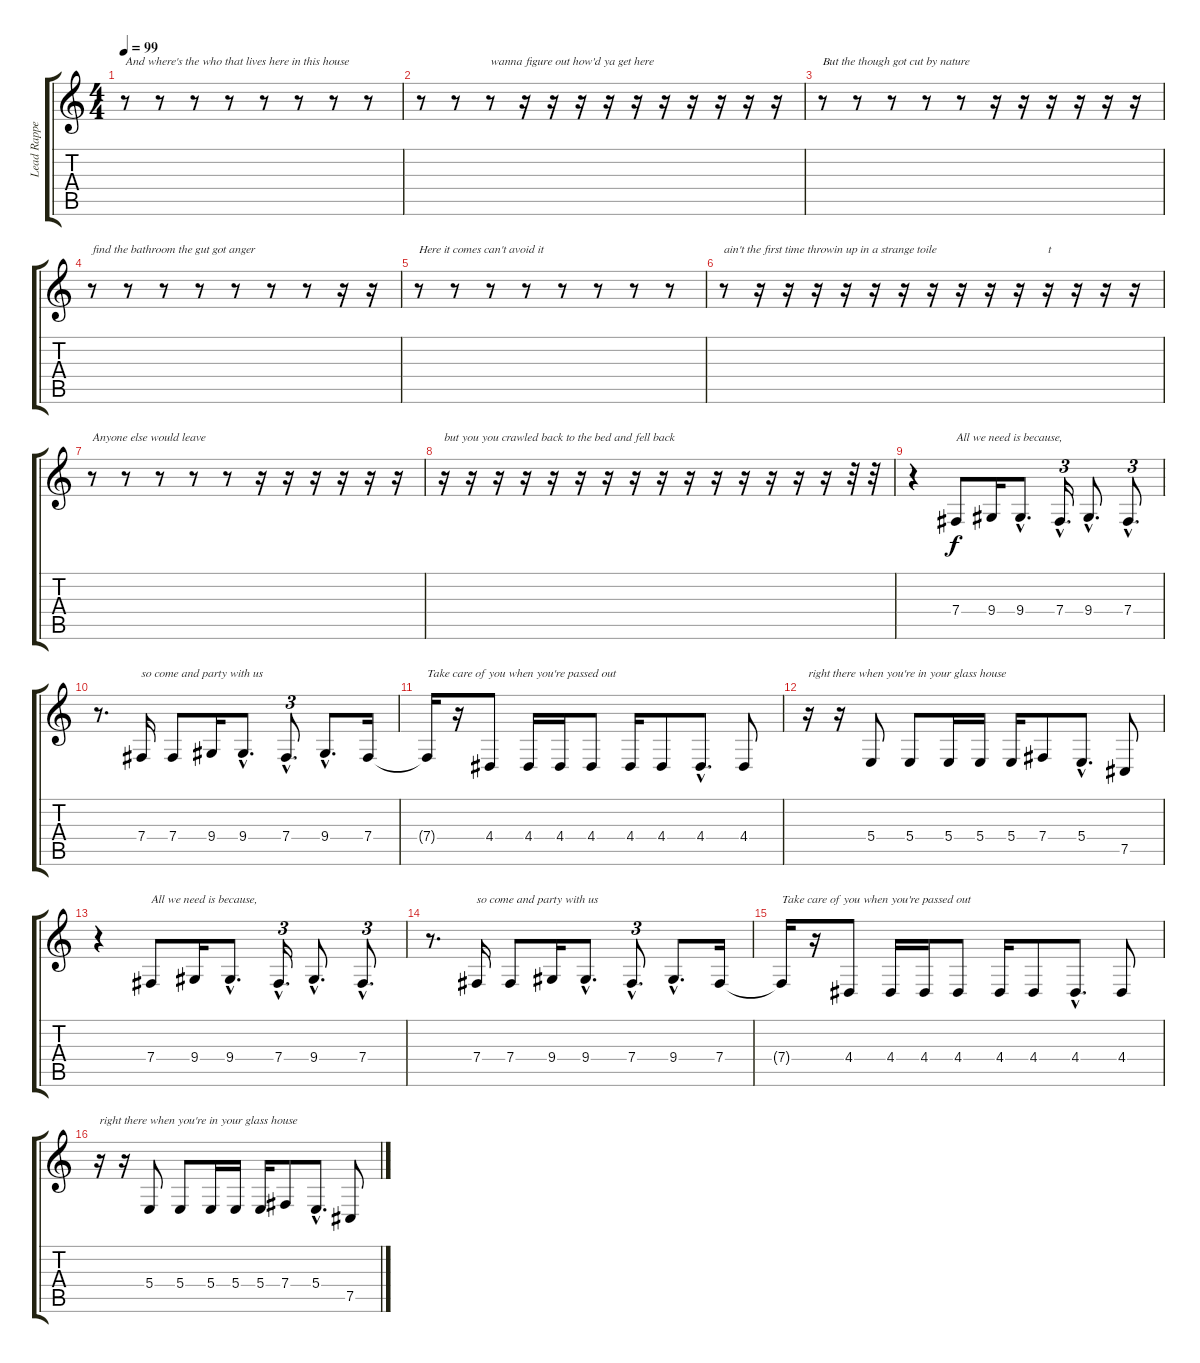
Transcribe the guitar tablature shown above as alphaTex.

\track ("Lead Rapper" "Lead Rappe") {instrument clarinet}
\staff {score tabs}
\tuning (Db4 Ab3 E3 B2 Gb2 Db2) {hide}
\ts (4 4)
\tempo 99
\clef g2
\ks c
r.8{txt "And where's the who that lives here in this house" dy f} r.8 r.8 r.8 r.8 r.8 r.8 r.8 |
r.8 r.8 r.8{txt "wanna figure out how'd ya get here "} r.16 r.16 r.16 r.16 r.16 r.16 r.16 r.16 r.16 r.16 |
r.8{txt "But the though got cut by nature"} r.8 r.8 r.8 r.8 r.16 r.16 r.16 r.16 r.16 r.16 |
r.8{txt "find the bathroom the gut got anger "} r.8 r.8 r.8 r.8 r.8 r.8 r.16 r.16 |
r.8{txt "Here it comes can't avoid it "} r.8 r.8 r.8 r.8 r.8 r.8 r.8 |
r.8{txt "ain't the first time throwin up in a strange toile"} r.16 r.16 r.16 r.16 r.16 r.16 r.16 r.16 r.16 r.16 r.16{txt "t"} r.16 r.16 r.16 |
r.8{txt "Anyone else would leave "} r.8 r.8 r.8 r.8 r.16 r.16 r.16 r.16 r.16 r.16 |
r.16{txt "but you you crawled back to the bed and fell back "} r.16 r.16 r.16 r.16 r.16 r.16 r.16 r.16 r.16 r.16 r.16 r.16 r.16 r.16 r.32 r.32 |
r.4 7.4.8{txt "All we need is because,"} 9.4.16 9.4{hac}.8{d} 7.4{hac}.16{d tu (3 2)} 9.4{hac}.8{d} 7.4{hac}.8{d tu (3 2)} |
r.8{d} 7.4.16{txt "so come and party with us "} 7.4.8 9.4.16 9.4{hac}.8{d} 7.4{hac}.8{d tu (3 2)} 9.4{hac}.8{d} 7.4.16 |
7.4{t}.16{txt "Take care of you when you're passed out "} r.16 4.4.8 4.4.16 4.4.16 4.4.8 4.4.16 4.4.8 4.4{hac}.8{d} 4.4.8 |
r.16{txt "right there when you're in your glass house"} r.16 5.4.8 5.4.8 5.4.16 5.4.16 5.4.16 7.4.8 5.4{hac}.8{d} 7.5.8 |
r.4 7.4.8{txt "All we need is because,"} 9.4.16 9.4{hac}.8{d} 7.4{hac}.16{d tu (3 2)} 9.4{hac}.8{d} 7.4{hac}.8{d tu (3 2)} |
r.8{d} 7.4.16{txt "so come and party with us "} 7.4.8 9.4.16 9.4{hac}.8{d} 7.4{hac}.8{d tu (3 2)} 9.4{hac}.8{d} 7.4.16 |
7.4{t}.16{txt "Take care of you when you're passed out "} r.16 4.4.8 4.4.16 4.4.16 4.4.8 4.4.16 4.4.8 4.4{hac}.8{d} 4.4.8 |
r.16{txt "right there when you're in your glass house"} r.16 5.4.8 5.4.8 5.4.16 5.4.16 5.4.16 7.4.8 5.4{hac}.8{d} 7.5.8
